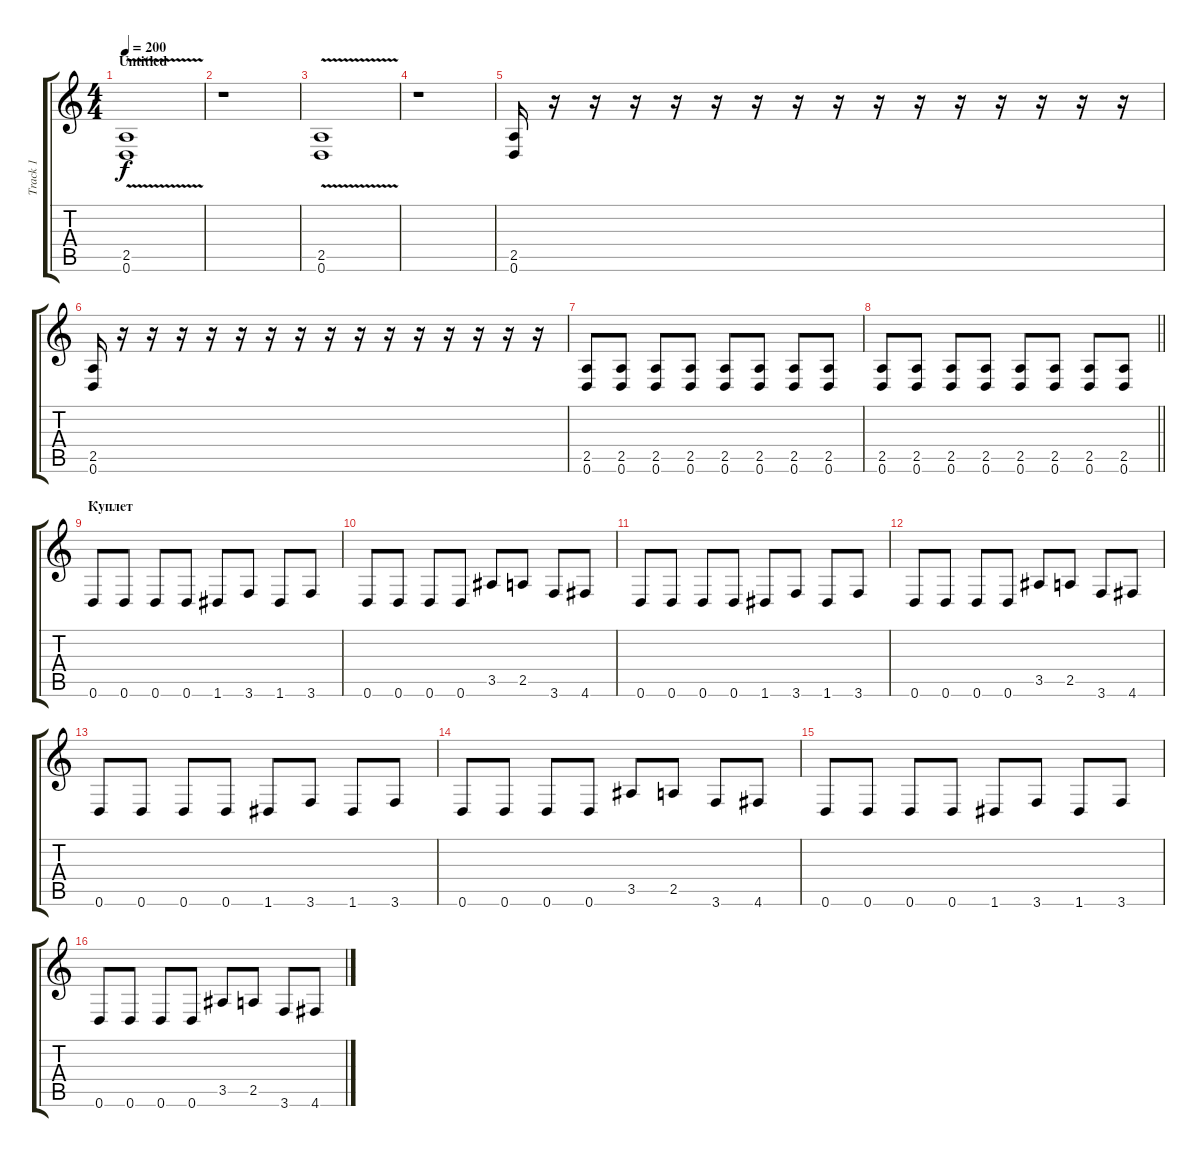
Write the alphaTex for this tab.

\track ("Track 1" "Track 1") {instrument distortionguitar}
\staff {score tabs}
\tuning (D4 A3 F3 C3 G2 D2) {hide}
\ts (4 4)
\section ("" "Untitled")
\tempo 200
\clef g2
\ks c
(2.5{v} 0.6).1{dy f} |
r.1 |
(2.5{v} 0.6).1 |
r.1 |
(2.5 0.6).16 r.16 r.16 r.16 r.16 r.16 r.16 r.16 r.16 r.16 r.16 r.16 r.16 r.16 r.16 r.16 |
(2.5 0.6).16 r.16 r.16 r.16 r.16 r.16 r.16 r.16 r.16 r.16 r.16 r.16 r.16 r.16 r.16 r.16 |
(2.5 0.6).8 (2.5 0.6).8 (2.5 0.6).8 (2.5 0.6).8 (2.5 0.6).8 (2.5 0.6).8 (2.5 0.6).8 (2.5 0.6).8 |
\barLineRight lightlight
(2.5 0.6).8 (2.5 0.6).8 (2.5 0.6).8 (2.5 0.6).8 (2.5 0.6).8 (2.5 0.6).8 (2.5 0.6).8 (2.5 0.6).8 |
\section ("" "Куплет")
0.6.8 0.6.8 0.6.8 0.6.8 1.6.8 3.6.8 1.6.8 3.6.8 |
0.6.8 0.6.8 0.6.8 0.6.8 3.5.8 2.5.8 3.6.8 4.6.8 |
0.6.8 0.6.8 0.6.8 0.6.8 1.6.8 3.6.8 1.6.8 3.6.8 |
0.6.8 0.6.8 0.6.8 0.6.8 3.5.8 2.5.8 3.6.8 4.6.8 |
0.6.8 0.6.8 0.6.8 0.6.8 1.6.8 3.6.8 1.6.8 3.6.8 |
0.6.8 0.6.8 0.6.8 0.6.8 3.5.8 2.5.8 3.6.8 4.6.8 |
0.6.8 0.6.8 0.6.8 0.6.8 1.6.8 3.6.8 1.6.8 3.6.8 |
0.6.8 0.6.8 0.6.8 0.6.8 3.5.8 2.5.8 3.6.8 4.6.8
